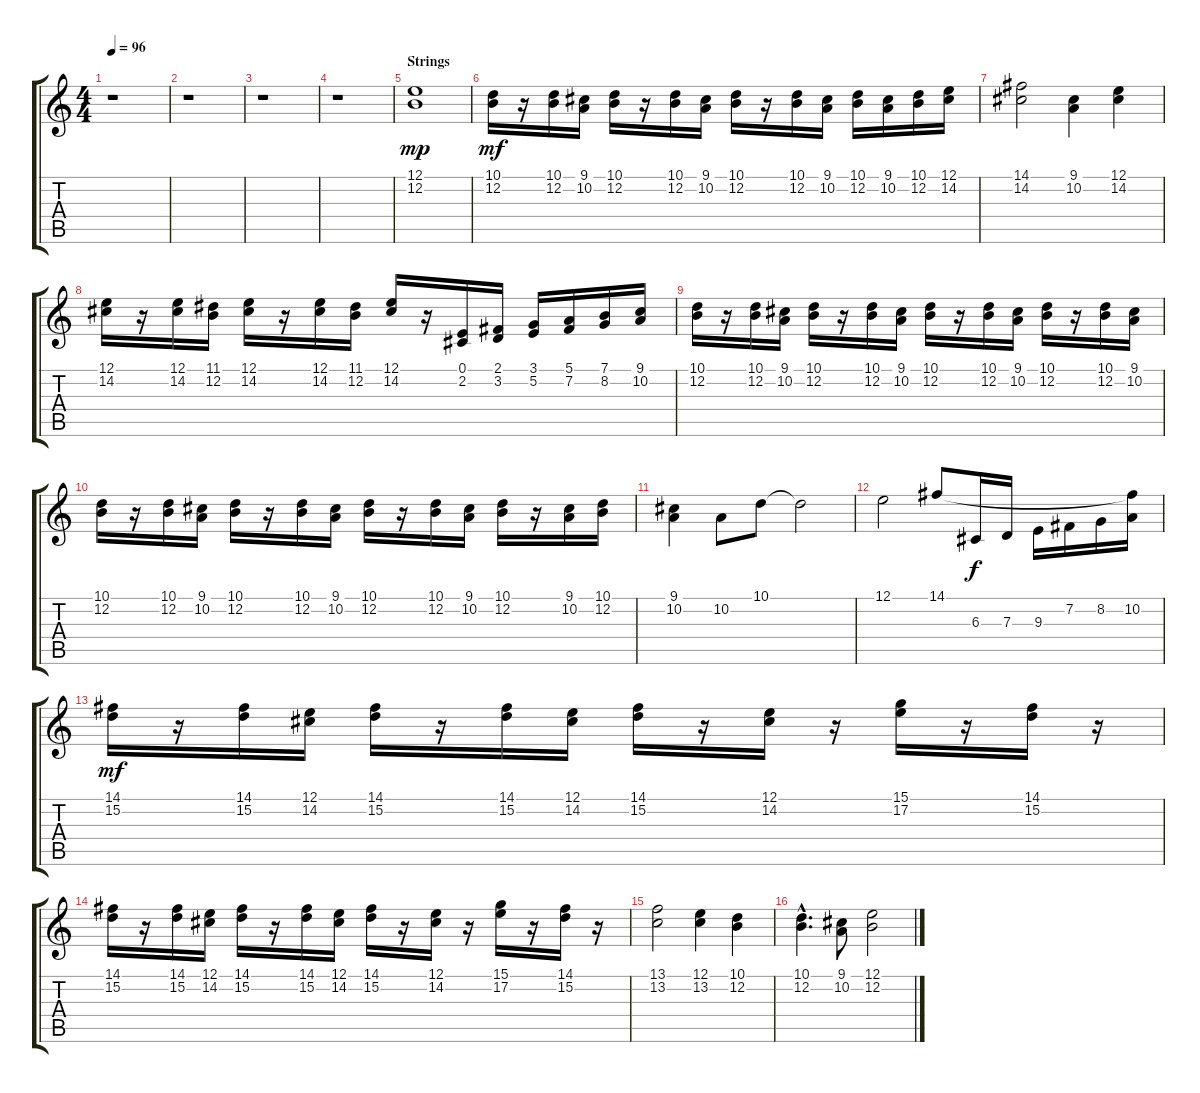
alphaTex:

\track "" {instrument violin}
\staff {score tabs}
\tuning (E4 B3 G3 D3 A2 E2) {hide}
\ts (4 4)
\tempo 96
\clef g2
\ks c
r.1{dy mp} |
r.1 |
r.1 |
r.1 |
\section ("" "Strings")
(12.1 12.2).1{volume 10 instrument violin} |
(10.1 12.2).16{dy mf} r.16 (10.1 12.2).16 (9.1 10.2).16 (10.1 12.2).16 r.16 (10.1 12.2).16 (9.1 10.2).16 (10.1 12.2).16 r.16 (10.1 12.2).16 (9.1 10.2).16 (10.1 12.2).16 (9.1 10.2).16 (10.1 12.2).16 (12.1 14.2).16 |
(14.1 14.2).2 (9.1 10.2).4 (12.1 14.2).4 |
(12.1 14.2).16 r.16 (12.1 14.2).16 (11.1 12.2).16 (12.1 14.2).16 r.16 (12.1 14.2).16 (11.1 12.2).16 (12.1 14.2).16 r.16 (0.1 2.2).16 (2.1 3.2).16 (3.1 5.2).16 (5.1 7.2).16 (7.1 8.2).16 (9.1 10.2).16 |
(10.1 12.2).16 r.16 (10.1 12.2).16 (9.1 10.2).16 (10.1 12.2).16 r.16 (10.1 12.2).16 (9.1 10.2).16 (10.1 12.2).16 r.16 (10.1 12.2).16 (9.1 10.2).16 (10.1 12.2).16 r.16 (10.1 12.2).16 (9.1 10.2).16 |
(10.1 12.2).16 r.16 (10.1 12.2).16 (9.1 10.2).16 (10.1 12.2).16 r.16 (10.1 12.2).16 (9.1 10.2).16 (10.1 12.2).16 r.16 (10.1 12.2).16 (9.1 10.2).16 (10.1 12.2).16 r.16 (9.1 10.2).16 (10.1 12.2).16 |
(9.1 10.2).4 10.2.8 10.1.8 10.1{t}.2 |
12.1.2 14.1.8 6.3.16{dy f} 7.3.16 9.3.16 7.2.16 8.2.16 (14.1{t} 10.2).16 |
(14.1 15.2).16{dy mf} r.16 (14.1 15.2).16 (12.1 14.2).16 (14.1 15.2).16 r.16 (14.1 15.2).16 (12.1 14.2).16 (14.1 15.2).16 r.16 (12.1 14.2).16 r.16 (15.1 17.2).16 r.16 (14.1 15.2).16 r.16 |
(14.1 15.2).16 r.16 (14.1 15.2).16 (12.1 14.2).16 (14.1 15.2).16 r.16 (14.1 15.2).16 (12.1 14.2).16 (14.1 15.2).16 r.16 (12.1 14.2).16 r.16 (15.1 17.2).16 r.16 (14.1 15.2).16 r.16 |
(13.1 13.2).2 (12.1 13.2).4 (10.1 12.2).4 |
(10.1{hac} 12.2{hac}).4{d} (9.1 10.2).8 (12.1 12.2).2
